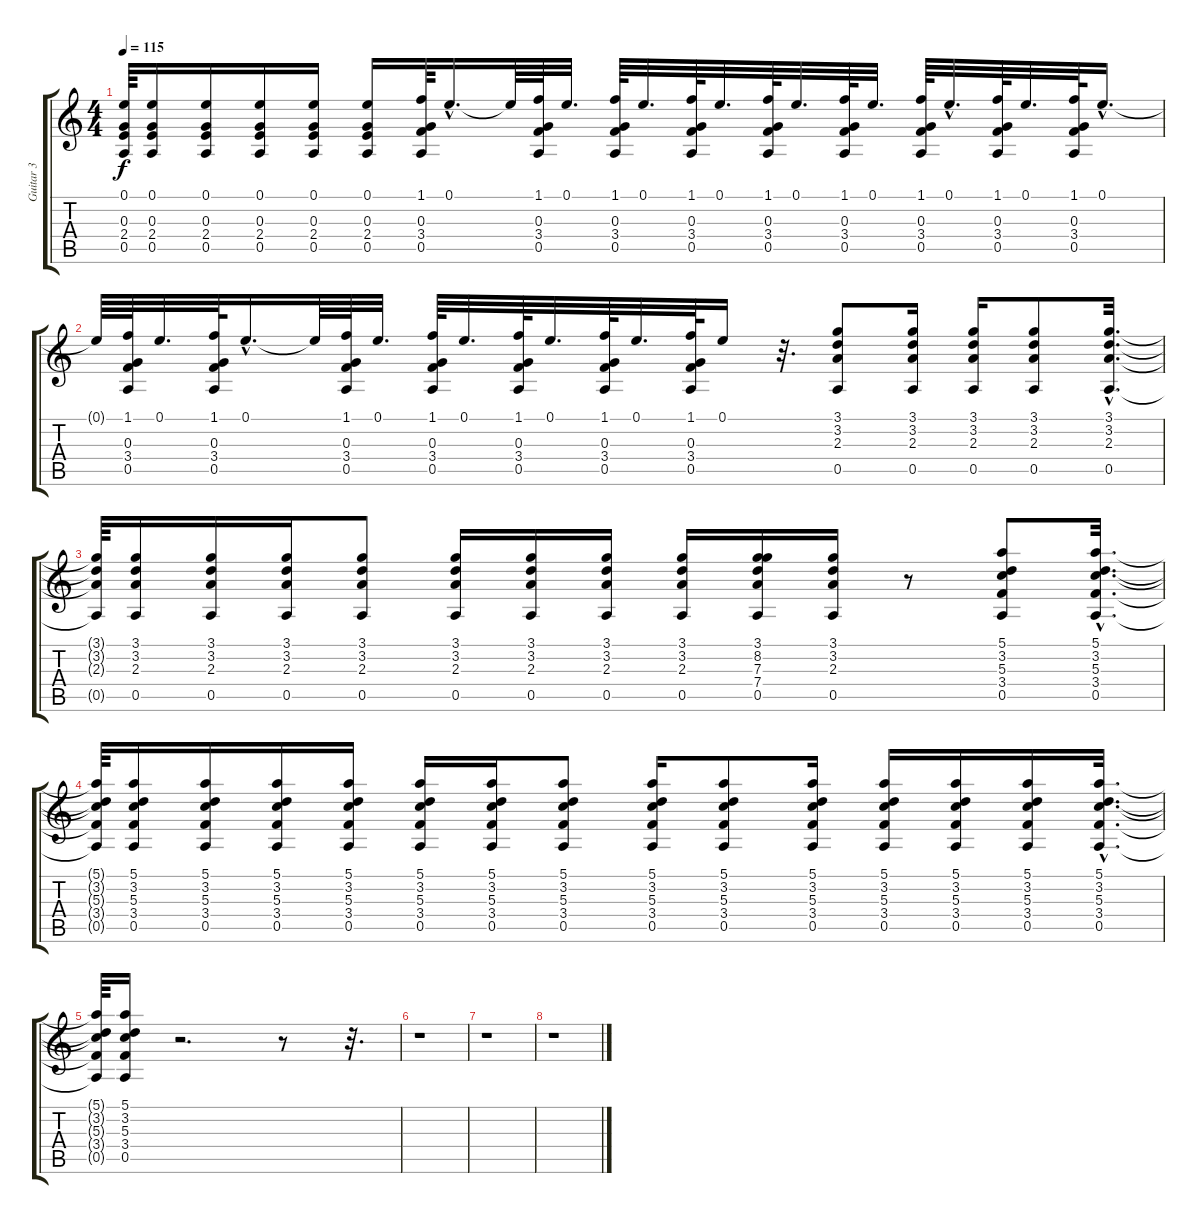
\track ("Guitar 3  - Petrucci" "Guitar 3  ") {instrument distortionguitar}
\staff {score tabs}
\tuning (E4 B3 G3 D3 A2 E2) {hide}
\ts (4 4)
\tempo 115
\clef g2
\ks c
(0.1{t} 0.3{t} 2.4{t} 0.5{t}).64{dy f} (0.1 0.3 2.4 0.5).16 (0.1 0.3 2.4 0.5).16 (0.1 0.3 2.4 0.5).16 (0.1 0.3 2.4 0.5).16 (0.1 0.3 2.4 0.5).16 (1.1 0.3 3.4 0.5).64 0.1{hac}.16{d} 0.1{t}.64 (1.1 0.3 3.4 0.5).64 0.1.32{d} (1.1 0.3 3.4 0.5).64 0.1.32{d} (1.1 0.3 3.4 0.5).64 0.1.32{d} (1.1 0.3 3.4 0.5).64 0.1.32{d} (1.1 0.3 3.4 0.5).64 0.1.32{d} (1.1 0.3 3.4 0.5).64 0.1{hac}.32{d} (1.1 0.3 3.4 0.5).64 0.1.32{d} (1.1 0.3 3.4 0.5).64 0.1{hac}.16{d} |
0.1{t}.64 (1.1 0.3 3.4 0.5).64 0.1.32{d} (1.1 0.3 3.4 0.5).64 0.1{hac}.16{d} 0.1{t}.64 (1.1 0.3 3.4 0.5).64 0.1.32{d} (1.1 0.3 3.4 0.5).64 0.1.32{d} (1.1 0.3 3.4 0.5).64 0.1.32{d} (1.1 0.3 3.4 0.5).64 0.1.32{d} (1.1 0.3 3.4 0.5).64 0.1.16 r.32{d} (3.1 3.2 2.3 0.5).8 (3.1 3.2 2.3 0.5).16 (3.1 3.2 2.3 0.5).16 (3.1 3.2 2.3 0.5).8 (3.1{hac} 3.2{hac} 2.3{hac} 0.5{hac}).32{d} |
(3.1{t} 3.2{t} 2.3{t} 0.5{t}).64 (3.1 3.2 2.3 0.5).16 (3.1 3.2 2.3 0.5).16 (3.1 3.2 2.3 0.5).16 (3.1 3.2 2.3 0.5).8 (3.1 3.2 2.3 0.5).16 (3.1 3.2 2.3 0.5).16 (3.1 3.2 2.3 0.5).16 (3.1 3.2 2.3 0.5).16 (3.1 8.2 7.3 7.4 0.5).16 (3.1 3.2 2.3 0.5).16 r.8 (5.1 3.2 5.3 3.4 0.5).8 (5.1{hac} 3.2{hac} 5.3{hac} 3.4{hac} 0.5{hac}).32{d} |
(5.1{t} 3.2{t} 5.3{t} 3.4{t} 0.5{t}).64 (5.1 3.2 5.3 3.4 0.5).16 (5.1 3.2 5.3 3.4 0.5).16 (5.1 3.2 5.3 3.4 0.5).16 (5.1 3.2 5.3 3.4 0.5).16 (5.1 3.2 5.3 3.4 0.5).16 (5.1 3.2 5.3 3.4 0.5).16 (5.1 3.2 5.3 3.4 0.5).8 (5.1 3.2 5.3 3.4 0.5).16 (5.1 3.2 5.3 3.4 0.5).8 (5.1 3.2 5.3 3.4 0.5).16 (5.1 3.2 5.3 3.4 0.5).16 (5.1 3.2 5.3 3.4 0.5).16 (5.1 3.2 5.3 3.4 0.5).16 (5.1{hac} 3.2{hac} 5.3{hac} 3.4{hac} 0.5{hac}).32{d} |
(5.1{t} 3.2{t} 5.3{t} 3.4{t} 0.5{t}).64 (5.1 3.2 5.3 3.4 0.5).16 r.2{d} r.8 r.32{d} |
r.1 |
r.1 |
r.1
